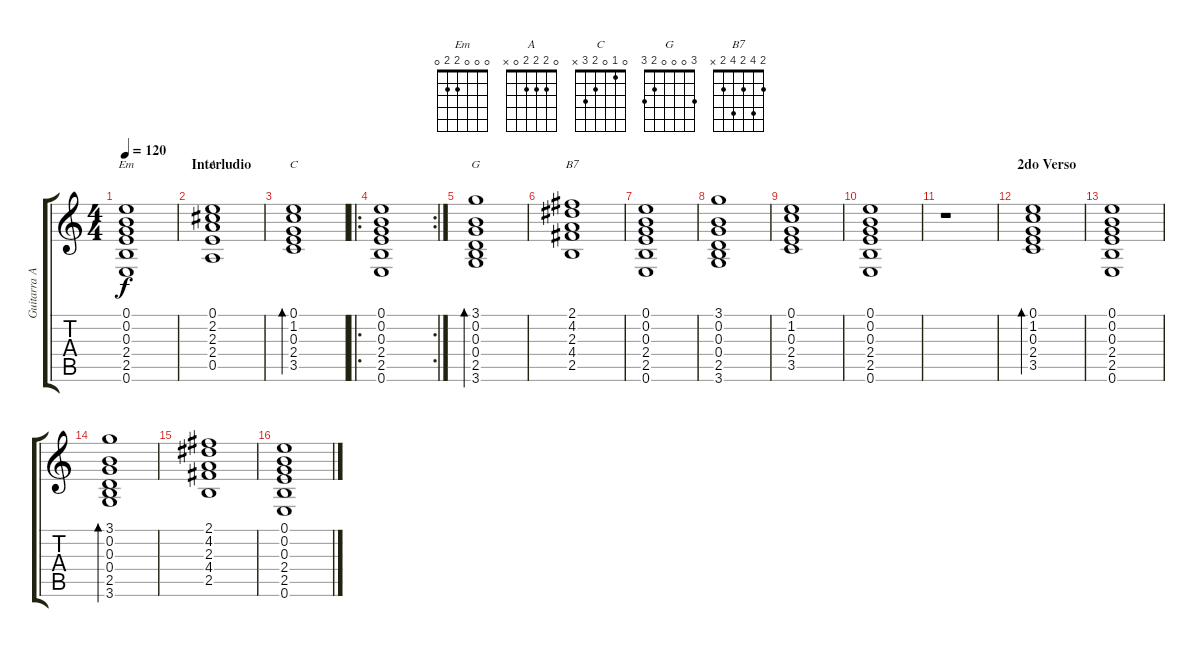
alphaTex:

\track ("Guitarra Acustica" "Guitarra A") {instrument acousticguitarnylon}
\staff {score tabs}
\tuning (E4 B3 G3 D3 A2 E2) {hide}
\chord ("Em" 0 0 0 2 2 0)
\chord ("A" 0 2 2 2 0 x)
\chord ("C" 0 1 0 2 3 x)
\chord ("G" 3 0 0 0 2 3)
\chord ("B7" 2 4 2 4 2 x)
\ts (4 4)
\tempo 120
\clef g2
\ks c
(0.1 0.2 0.3 2.4 2.5 0.6).1{ch "Em" dy f} |
\section ("" "Interludio")
(0.1 2.2 2.3 2.4 0.5).1{ch "A"} |
(0.1 1.2 0.3 2.4 3.5).1{bd 120 ch "C"} |
\ro
\rc 2
(0.1 0.2 0.3 2.4 2.5 0.6).1 |
(3.1 0.2 0.3 0.4 2.5 3.6).1{bd 240 ch "G"} |
(2.1 4.2 2.3 4.4 2.5).1{ch "B7"} |
(0.1 0.2 0.3 2.4 2.5 0.6).1 |
(3.1 0.2 0.3 0.4 2.5 3.6).1 |
(0.1 1.2 0.3 2.4 3.5).1 |
(0.1 0.2 0.3 2.4 2.5 0.6).1 |
r.1 |
\section ("" "2do Verso")
(0.1 1.2 0.3 2.4 3.5).1{bd 120} |
(0.1 0.2 0.3 2.4 2.5 0.6).1 |
(3.1 0.2 0.3 0.4 2.5 3.6).1{bd 240} |
(2.1 4.2 2.3 4.4 2.5).1 |
(0.1 0.2 0.3 2.4 2.5 0.6).1
